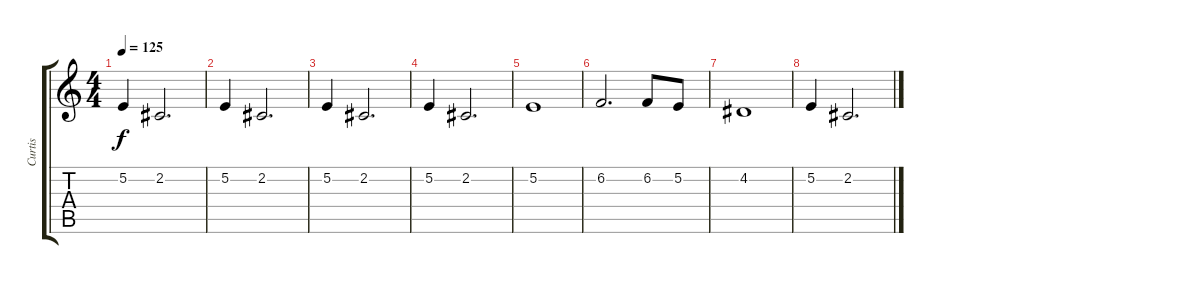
\track ("Curtis" "Curtis") {instrument baritonesax}
\staff {score tabs}
\tuning (E4 B3 G3 D3 A2 E2) {hide}
\ts (4 4)
\tempo 125
\clef g2
\ks c
5.2.4{dy f} 2.2.2{d} |
5.2.4 2.2.2{d} |
5.2.4 2.2.2{d} |
5.2.4 2.2.2{d} |
5.2.1 |
6.2.2{d} 6.2.8 5.2.8 |
4.2.1 |
5.2.4 2.2.2{d}
